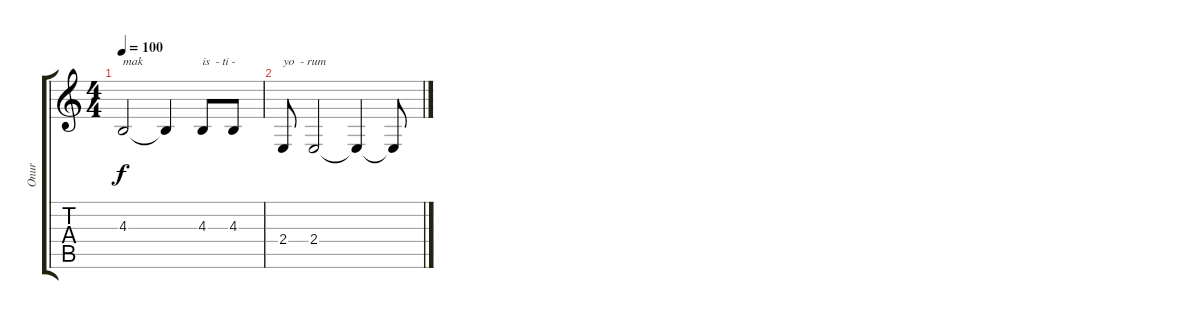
\track ("Onur" "Onur") {instrument oboe}
\staff {score tabs}
\tuning (E4 B3 G3 D3 A2 E2) {hide}
\ts (4 4)
\tempo 100
\clef g2
\ks c
4.3.2{txt "mak" dy f} 4.3{t}.4 4.3.8{txt "is  - ti -"} 4.3.8 |
2.4.8{txt "yo  - rum"} 2.4.2 2.4{t}.4 2.4{t}.8
